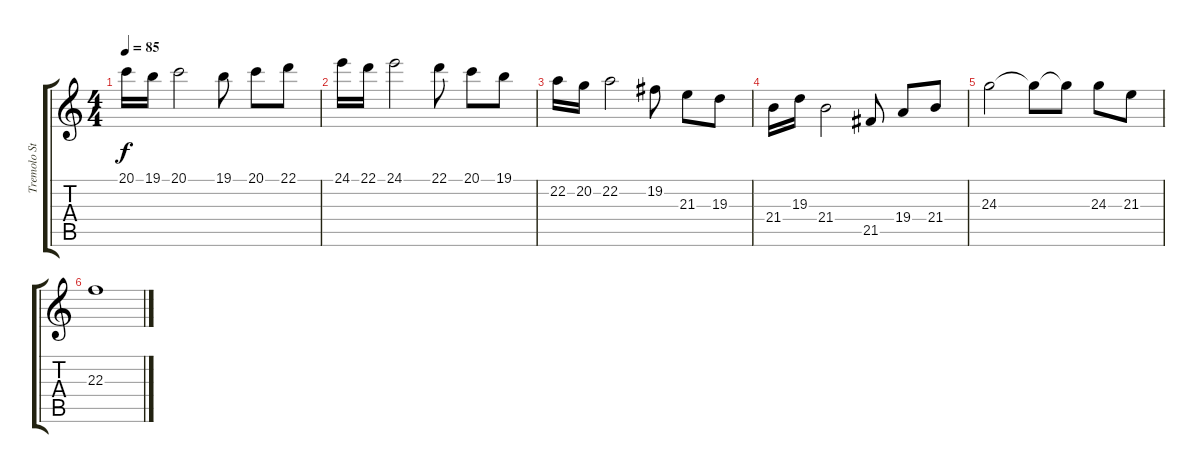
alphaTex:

\track ("Tremolo Strings" "Tremolo St") {instrument tremolostrings}
\staff {score tabs}
\tuning (E4 B3 G3 D3 A2 E2) {hide}
\ts (4 4)
\tempo 85
\clef g2
\ks c
20.1.16{dy f} 19.1.16 20.1.2 19.1.8 20.1.8 22.1.8 |
24.1.16 22.1.16 24.1.2 22.1.8 20.1.8 19.1.8 |
22.2.16 20.2.16 22.2.2 19.2.8 21.3.8 19.3.8 |
21.4.16 19.3.16 21.4.2 21.5.8 19.4.8 21.4.8 |
24.3.2 24.3{t}.8 24.3{t}.8 24.3.8 21.3.8 |
22.3.1
